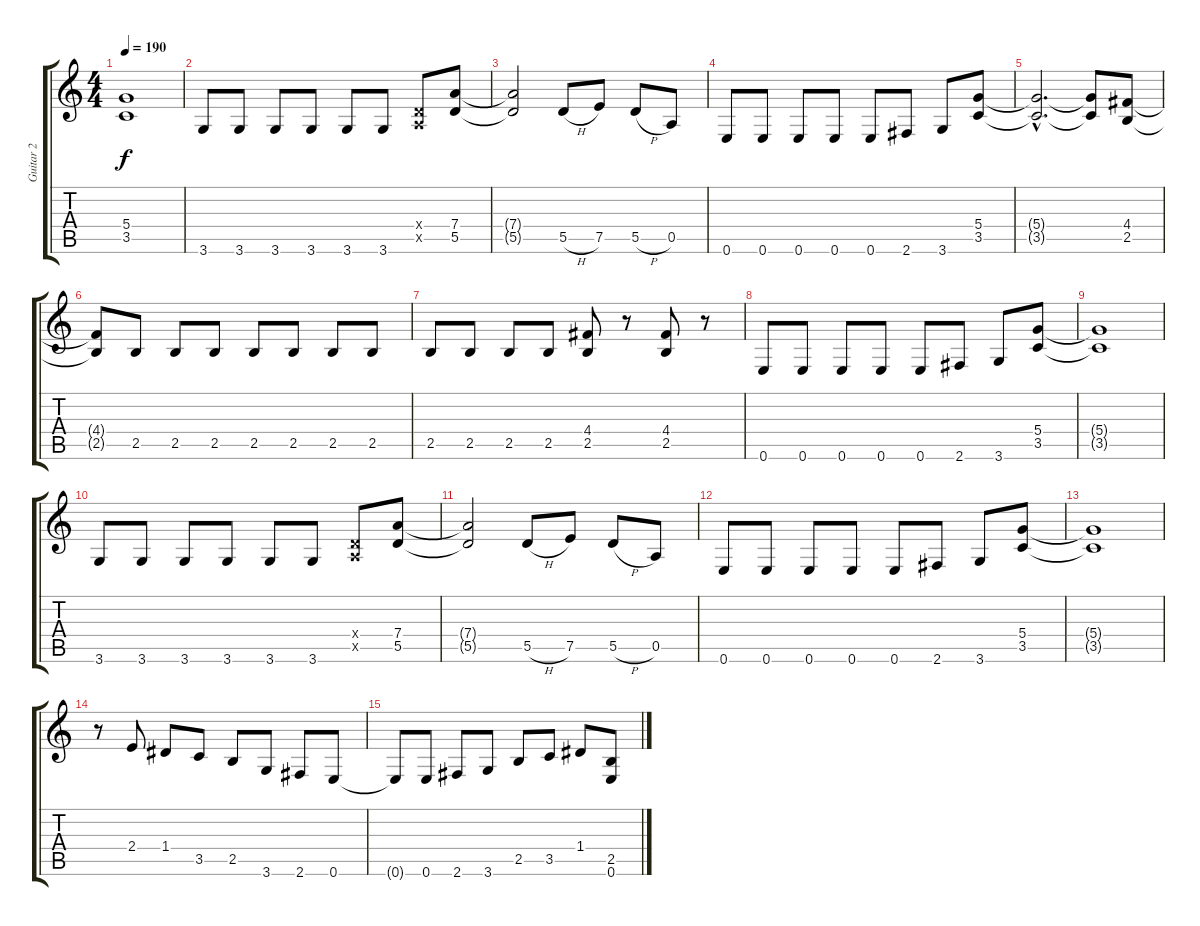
\track ("Guitar 2" "Guitar 2") {instrument overdrivenguitar}
\staff {score tabs}
\tuning (E4 B3 G3 D3 A2 E2) {hide}
\ts (4 4)
\tempo 190
\clef g2
\ks c
(5.4{t} 3.5{t}).1{dy f} |
3.6.8 3.6.8 3.6.8 3.6.8 3.6.8 3.6.8 (0.4{x} 0.5{x}).8 (7.4 5.5).8 |
(7.4{t} 5.5{t}).2 5.5{h}.8 7.5.8 5.5{h}.8 0.5.8 |
0.6.8 0.6.8 0.6.8 0.6.8 0.6.8 2.6.8 3.6.8 (5.4 3.5).8 |
(5.4{hac t} 3.5{hac t}).2{d} (5.4{t} 3.5{t}).8 (4.4 2.5).8 |
(4.4{t} 2.5{t}).8 2.5.8 2.5.8 2.5.8 2.5.8 2.5.8 2.5.8 2.5.8 |
2.5.8 2.5.8 2.5.8 2.5.8 (4.4 2.5).8 r.8 (4.4 2.5).8 r.8 |
0.6.8 0.6.8 0.6.8 0.6.8 0.6.8 2.6.8 3.6.8 (5.4 3.5).8 |
(5.4{t} 3.5{t}).1 |
3.6.8 3.6.8 3.6.8 3.6.8 3.6.8 3.6.8 (0.4{x} 0.5{x}).8 (7.4 5.5).8 |
(7.4{t} 5.5{t}).2 5.5{h}.8 7.5.8 5.5{h}.8 0.5.8 |
0.6.8 0.6.8 0.6.8 0.6.8 0.6.8 2.6.8 3.6.8 (5.4 3.5).8 |
(5.4{t} 3.5{t}).1 |
r.8 2.4.8 1.4.8 3.5.8 2.5.8 3.6.8 2.6.8 0.6.8 |
0.6{t}.8 0.6.8 2.6.8 3.6.8 2.5.8 3.5.8 1.4.8 (2.5 0.6).8
